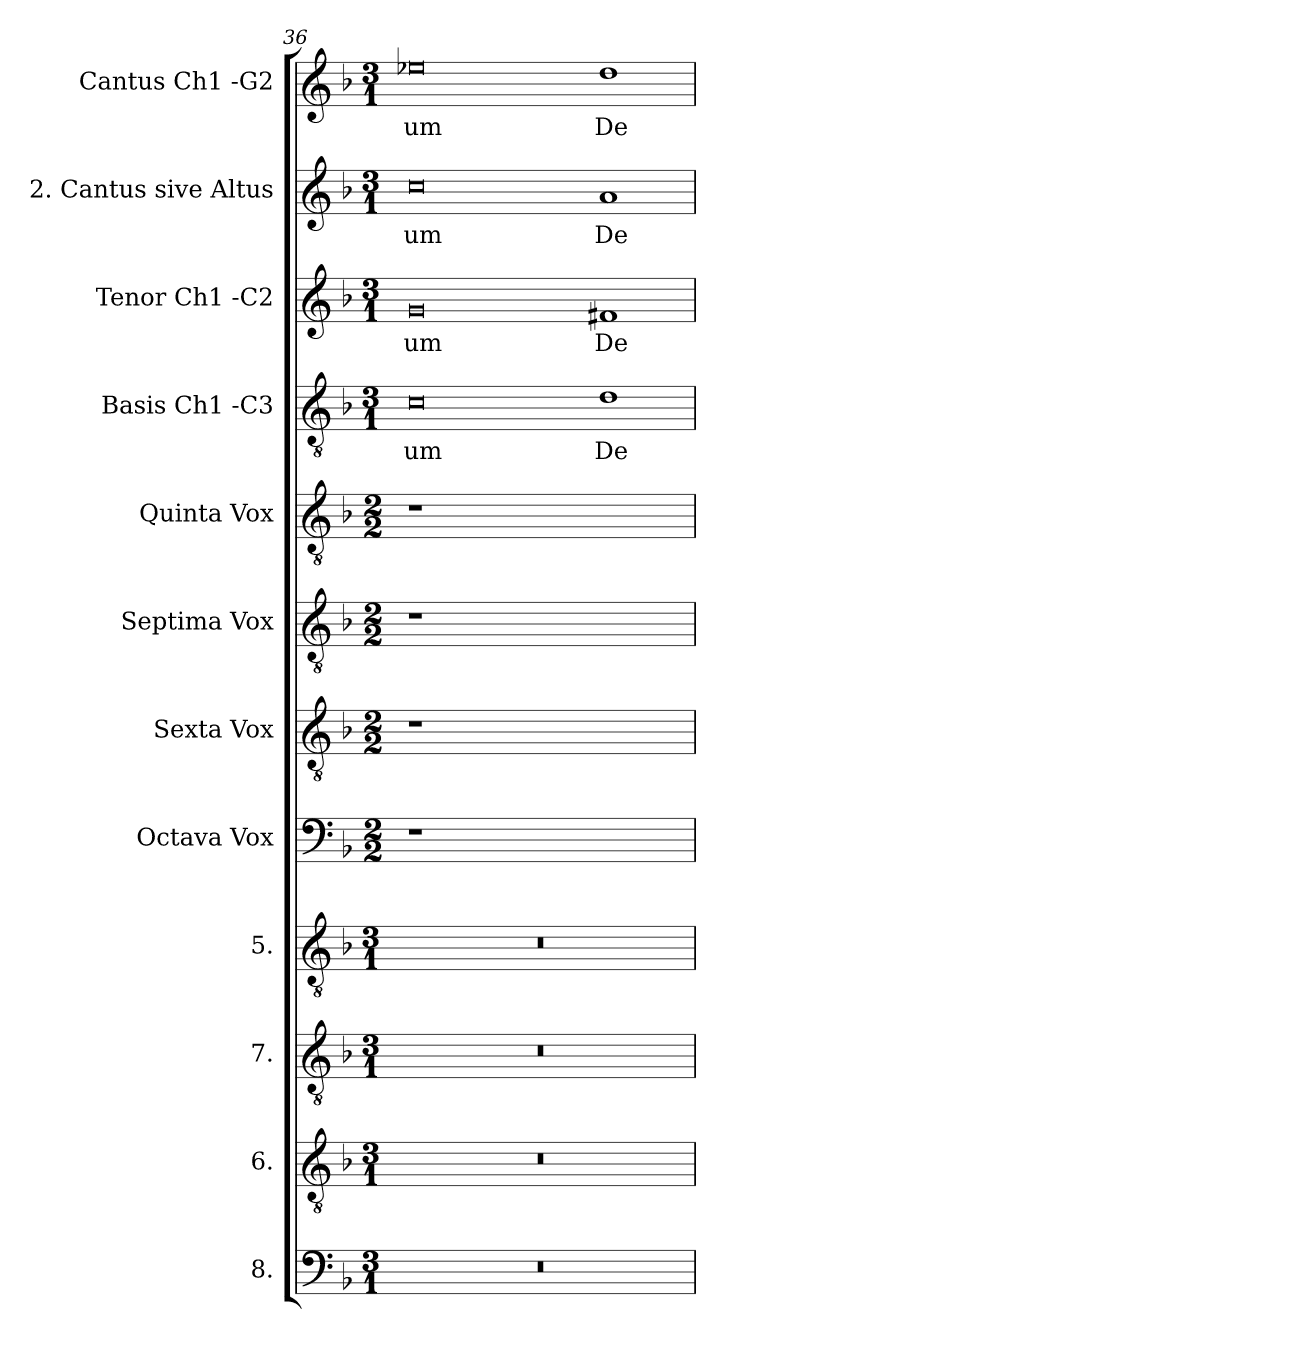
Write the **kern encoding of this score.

**kern	**kern	**kern	**kern	**kern	**kern	**kern	**kern	**kern	**text	**kern	**text	**kern	**text	**kern	**text
*part12	*part11	*part10	*part9	*part8	*part7	*part6	*part5	*part4	*part4	*part3	*part3	*part2	*part2	*part1	*part1
*staff12	*staff11	*staff10	*staff9	*staff8	*staff7	*staff6	*staff5	*staff4	*staff4	*staff3	*staff3	*staff2	*staff2	*staff1	*staff1
*I"8.	*I"6.	*I"7.	*I"5.	*I"Octava  Vox	*I"Sexta  Vox	*I"Septima  Vox	*I"Quinta  Vox	*I"Basis  Ch1 -C3	*	*I"Tenor  Ch1 -C2	*	*I"2. Cantus sive  Altus	*	*I"Cantus  Ch1 -G2	*
*	*	*	*	*	*	*	*	*I'B	*	*I'T	*	*I'A	*	*I'C	*
*clefF4	*clefGv2	*clefGv2	*clefGv2	*clefF4	*clefGv2	*clefGv2	*clefGv2	*clefGv2	*	*clefG2	*	*clefG2	*	*clefG2	*
*k[b-]	*k[b-]	*k[b-]	*k[b-]	*k[b-]	*k[b-]	*k[b-]	*k[b-]	*k[b-]	*	*k[b-]	*	*k[b-]	*	*k[b-]	*
*F:	*F:	*F:	*F:	*F:	*F:	*F:	*F:	*F:	*	*F:	*	*F:	*	*F:	*
*M3/1	*M3/1	*M3/1	*M3/1	*M2/2	*M2/2	*M2/2	*M2/2	*M3/1	*	*M3/1	*	*M3/1	*	*M3/1	*
=36	=36	=36	=36	=36	=36	=36	=36	=36	=36	=36	=36	=36	=36	=36	=36
!	!	!	!	!	!	!	!	!	!LO:LY:b:cj	!	!LO:LY:b:cj	!	!LO:LY:b:cj	!	!LO:LY:b:cj
0.r	0.r	0.r	0.r	1r	1r	1r	1r	0c	-um	0g	-um	0cc	-um	0ee-X	-um
.	.	.	.	0ryy	0ryy	0ryy	0ryy	.	.	.	.	.	.	.	.
!	!	!	!	!	!	!	!	!	!LO:LY:b:cj	!	!LO:LY:b:cj	!	!LO:LY:b:cj	!	!LO:LY:b:cj
.	.	.	.	.	.	.	.	1d	De-	1f#X	De-	1a	De-	1dd	De-
=	=	=	=	=	=	=	=	=	=	=	=	=	=	=	=
*-	*-	*-	*-	*-	*-	*-	*-	*-	*-	*-	*-	*-	*-	*-	*-
